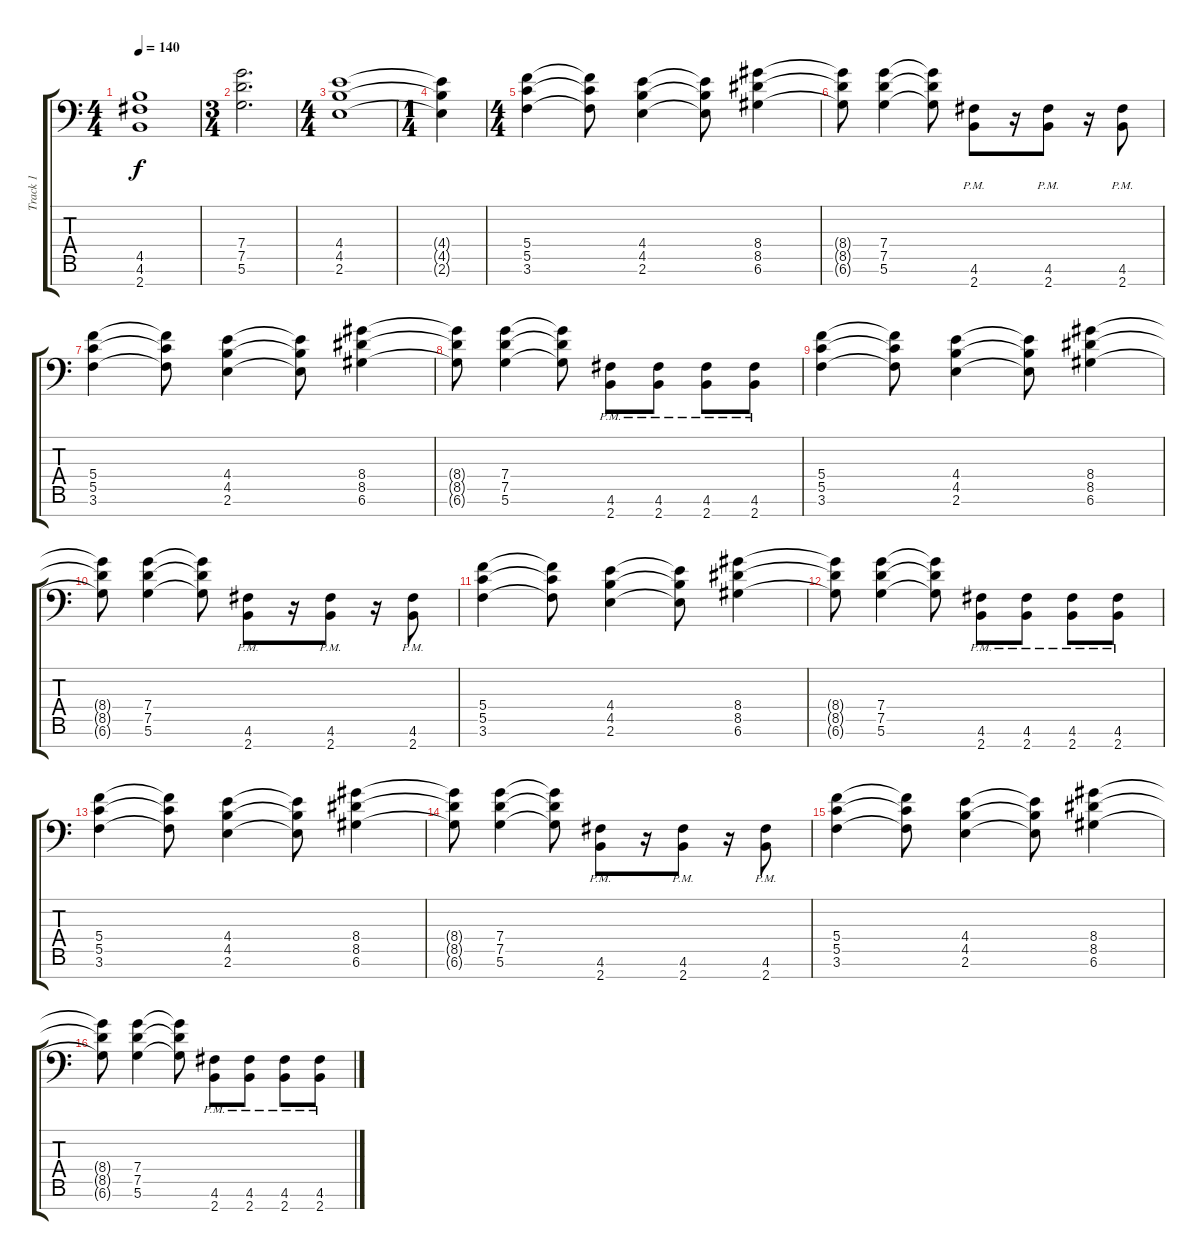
\track ("Track 1" "Track 1") {instrument distortionguitar}
\staff {score tabs}
\tuning (D4 A3 F3 C3 G2 D2 A1) {hide}
\ts (4 4)
\tempo 140
\clef f4
\ks c
(4.5{t} 4.6{t} 2.7{t}).1{dy f} |
\ts (3 4)
(7.4 7.5 5.6).2{d} |
\ts (4 4)
(4.4 4.5 2.6).1 |
\ts (1 4)
(4.4{t} 4.5{t} 2.6{t}).4 |
\ts (4 4)
(5.4 5.5 3.6).4 (5.4{t} 5.5{t} 3.6{t}).8 (4.4 4.5 2.6).4 (4.4{t} 4.5{t} 2.6{t}).8 (8.4 8.5 6.6).4 |
(8.4{t} 8.5{t} 6.6{t}).8 (7.4 7.5 5.6).4 (7.4{t} 7.5{t} 5.6{t}).8 (4.6{pm} 2.7{pm}).8 r.16 (4.6 2.7{pm}).8 r.16 (4.6 2.7{pm}).8 |
(5.4 5.5 3.6).4 (5.4{t} 5.5{t} 3.6{t}).8 (4.4 4.5 2.6).4 (4.4{t} 4.5{t} 2.6{t}).8 (8.4 8.5 6.6).4 |
(8.4{t} 8.5{t} 6.6{t}).8 (7.4 7.5 5.6).4 (7.4{t} 7.5{t} 5.6{t}).8 (4.6{pm} 2.7{pm}).8 (4.6{pm} 2.7{pm}).8 (4.6 2.7{pm}).8 (4.6{pm} 2.7{pm}).8 |
(5.4 5.5 3.6).4 (5.4{t} 5.5{t} 3.6{t}).8 (4.4 4.5 2.6).4 (4.4{t} 4.5{t} 2.6{t}).8 (8.4 8.5 6.6).4 |
(8.4{t} 8.5{t} 6.6{t}).8 (7.4 7.5 5.6).4 (7.4{t} 7.5{t} 5.6{t}).8 (4.6{pm} 2.7{pm}).8 r.16 (4.6 2.7{pm}).8 r.16 (4.6 2.7{pm}).8 |
(5.4 5.5 3.6).4 (5.4{t} 5.5{t} 3.6{t}).8 (4.4 4.5 2.6).4 (4.4{t} 4.5{t} 2.6{t}).8 (8.4 8.5 6.6).4 |
(8.4{t} 8.5{t} 6.6{t}).8 (7.4 7.5 5.6).4 (7.4{t} 7.5{t} 5.6{t}).8 (4.6{pm} 2.7{pm}).8 (4.6{pm} 2.7{pm}).8 (4.6 2.7{pm}).8 (4.6{pm} 2.7{pm}).8 |
(5.4 5.5 3.6).4 (5.4{t} 5.5{t} 3.6{t}).8 (4.4 4.5 2.6).4 (4.4{t} 4.5{t} 2.6{t}).8 (8.4 8.5 6.6).4 |
(8.4{t} 8.5{t} 6.6{t}).8 (7.4 7.5 5.6).4 (7.4{t} 7.5{t} 5.6{t}).8 (4.6{pm} 2.7{pm}).8 r.16 (4.6 2.7{pm}).8 r.16 (4.6 2.7{pm}).8 |
(5.4 5.5 3.6).4 (5.4{t} 5.5{t} 3.6{t}).8 (4.4 4.5 2.6).4 (4.4{t} 4.5{t} 2.6{t}).8 (8.4 8.5 6.6).4 |
(8.4{t} 8.5{t} 6.6{t}).8 (7.4 7.5 5.6).4 (7.4{t} 7.5{t} 5.6{t}).8 (4.6{pm} 2.7{pm}).8 (4.6{pm} 2.7{pm}).8 (4.6 2.7{pm}).8 (4.6{pm} 2.7{pm}).8
